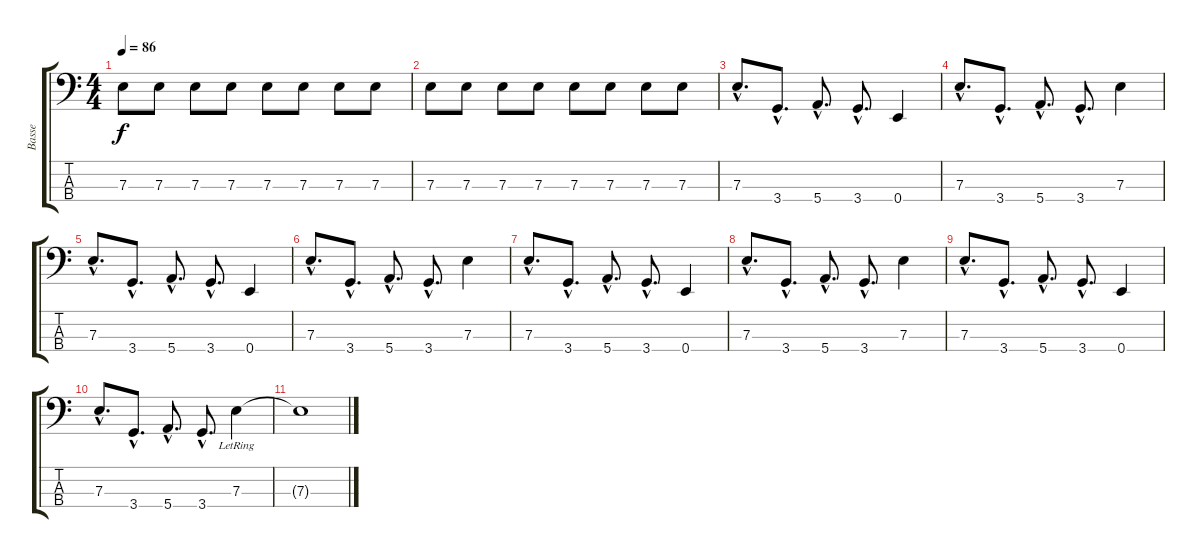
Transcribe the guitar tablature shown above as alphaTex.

\track ("Basse" "Basse") {instrument fretlessbass}
\staff {score tabs}
\tuning (G2 D2 A1 E1) {hide}
\ts (4 4)
\tempo 86
\clef f4
\ks c
7.3.8{dy f} 7.3.8 7.3.8 7.3.8 7.3.8 7.3.8 7.3.8 7.3.8 |
7.3.8 7.3.8 7.3.8 7.3.8 7.3.8 7.3.8 7.3.8 7.3.8 |
7.3{hac}.8{d} 3.4{hac}.8{d} 5.4{hac}.8{d} 3.4{hac}.8{d} 0.4.4 |
7.3{hac}.8{d} 3.4{hac}.8{d} 5.4{hac}.8{d} 3.4{hac}.8{d} 7.3.4 |
7.3{hac}.8{d} 3.4{hac}.8{d} 5.4{hac}.8{d} 3.4{hac}.8{d} 0.4.4 |
7.3{hac}.8{d} 3.4{hac}.8{d} 5.4{hac}.8{d} 3.4{hac}.8{d} 7.3.4 |
7.3{hac}.8{d} 3.4{hac}.8{d} 5.4{hac}.8{d} 3.4{hac}.8{d} 0.4.4 |
7.3{hac}.8{d} 3.4{hac}.8{d} 5.4{hac}.8{d} 3.4{hac}.8{d} 7.3.4 |
7.3{hac}.8{d} 3.4{hac}.8{d} 5.4{hac}.8{d} 3.4{hac}.8{d} 0.4.4 |
7.3{hac}.8{d} 3.4{hac}.8{d} 5.4{hac}.8{d} 3.4{hac}.8{d} 7.3{lr}.4 |
7.3{t}.1
